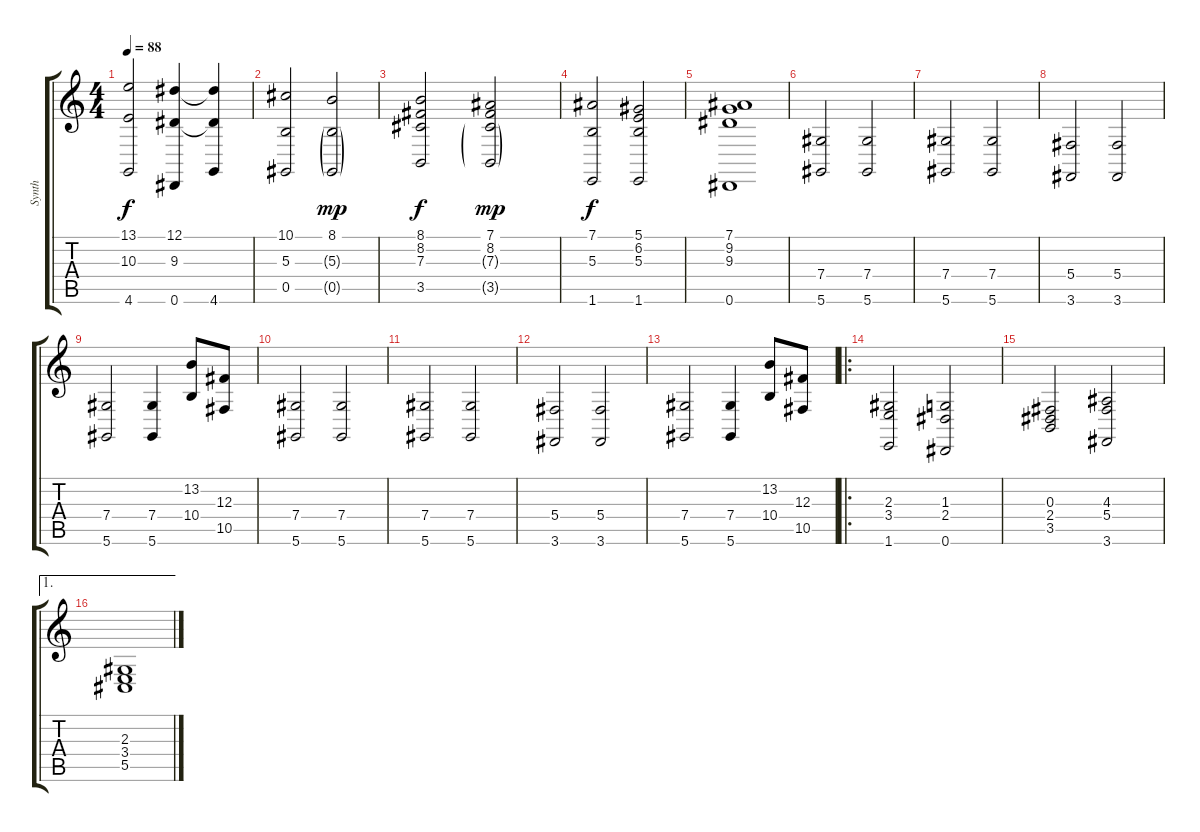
\track ("Synth" "Synth") {instrument synthstrings1}
\staff {score tabs}
\tuning (Eb4 Bb3 Gb3 Db3 Ab2 Eb2) {hide}
\ts (4 4)
\tempo 88
\clef g2
\ks c
(13.1 10.3 4.6).2{dy f} (12.1 9.3 0.6).4 (12.1{t} 9.3{t} 4.6).4 |
(10.1 5.3 0.5).2 (8.1 5.3{g} 0.5{g}).2{dy mp} |
(8.1 8.2 7.3 3.5).2{dy f} (7.1 8.2 7.3{g} 3.5{g}).2{dy mp} |
(7.1 5.3 1.6).2{dy f} (5.1 6.2 5.3 1.6).2 |
(7.1 9.2 9.3 0.6).1 |
(7.4 5.6).2 (7.4 5.6).2 |
(7.4 5.6).2 (7.4 5.6).2 |
(5.4 3.6).2 (5.4 3.6).2 |
(7.4 5.6).2 (7.4 5.6).4 (13.2 10.4).8 (12.3 10.5).8 |
(7.4 5.6).2 (7.4 5.6).2 |
(7.4 5.6).2 (7.4 5.6).2 |
(5.4 3.6).2 (5.4 3.6).2 |
(7.4 5.6).2 (7.4 5.6).4 (13.2 10.4).8 (12.3 10.5).8 |
\ro
(2.3 3.4 1.6).2 (1.3 2.4 0.6).2 |
(0.3 2.4 3.5).2 (4.3 5.4 3.6).2 |
\ae 1
(2.3 3.4 5.5).1
